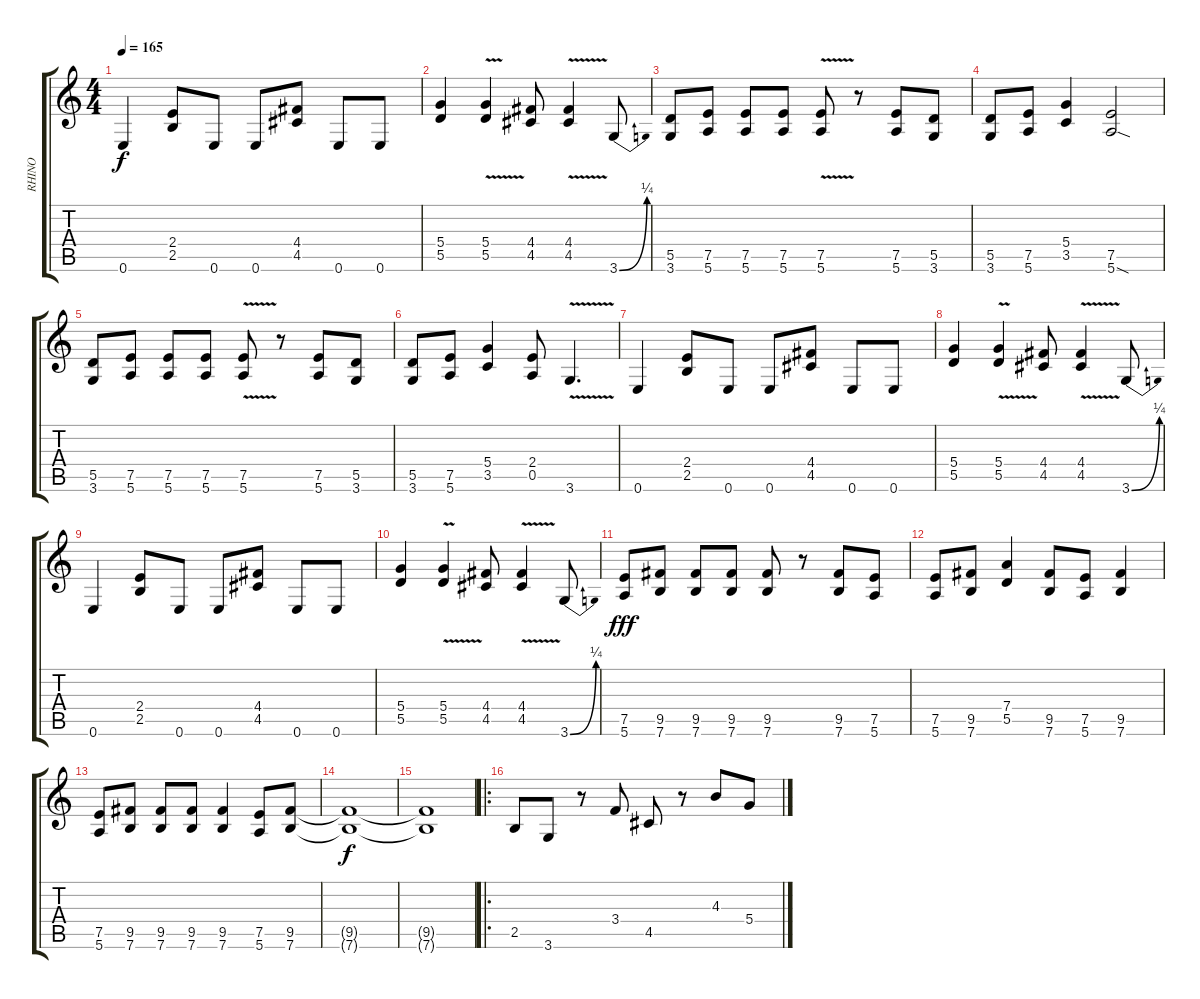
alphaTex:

\track ("RHINO" "RHINO") {instrument electricguitarclean}
\staff {score tabs}
\tuning (E4 B3 G3 D3 A2 E2) {hide}
\ts (4 4)
\tempo 165
\clef g2
\ks c
0.6.4{dy f} (2.4 2.5).8 0.6.8 0.6.8 (4.4 4.5).8 0.6.8 0.6.8 |
(5.4 5.5).4 (5.4{v} 5.5).4 (4.4 4.5).8 (4.4 4.5{v}).4 3.6{be (bend 0 0 60 1)}.8 |
(5.5 3.6).8 (7.5 5.6).8 (7.5 5.6).8 (7.5 5.6).8 (7.5 5.6{v}).8 r.8 (7.5 5.6).8 (5.5 3.6).8 |
(5.5 3.6).8 (7.5 5.6).8 (5.4 3.5).4 (7.5 5.6{sod}).2 |
(5.5 3.6).8 (7.5 5.6).8 (7.5 5.6).8 (7.5 5.6).8 (7.5 5.6{v}).8 r.8 (7.5 5.6).8 (5.5 3.6).8 |
(5.5 3.6).8 (7.5 5.6).8 (5.4 3.5).4 (2.4 0.5).8 3.6{v}.4{d} |
0.6.4 (2.4 2.5).8 0.6.8 0.6.8 (4.4 4.5).8 0.6.8 0.6.8 |
(5.4 5.5).4 (5.4{v} 5.5).4 (4.4 4.5).8 (4.4 4.5{v}).4 3.6{be (bend 0 0 60 1)}.8 |
0.6.4 (2.4 2.5).8 0.6.8 0.6.8 (4.4 4.5).8 0.6.8 0.6.8 |
(5.4 5.5).4 (5.4{v} 5.5).4 (4.4 4.5).8 (4.4 4.5{v}).4 3.6{be (bend 0 0 60 1)}.8 |
(7.5 5.6).8{dy fff} (9.5 7.6).8 (9.5 7.6).8 (9.5 7.6).8 (9.5 7.6).8 r.8 (9.5 7.6).8 (7.5 5.6).8 |
(7.5 5.6).8 (9.5 7.6).8 (7.4 5.5).4 (9.5 7.6).8 (7.5 5.6).8 (9.5 7.6).4 |
(7.5 5.6).8 (9.5 7.6).8 (9.5 7.6).8 (9.5 7.6).8 (9.5 7.6).4 (7.5 5.6).8 (9.5 7.6).8 |
(9.5{t} 7.6{t}).1{dy f} |
(9.5{t} 7.6{t}).1 |
\ro
2.5.8 3.6.8 r.8 3.4.8 4.5.8 r.8 4.3.8 5.4.8
